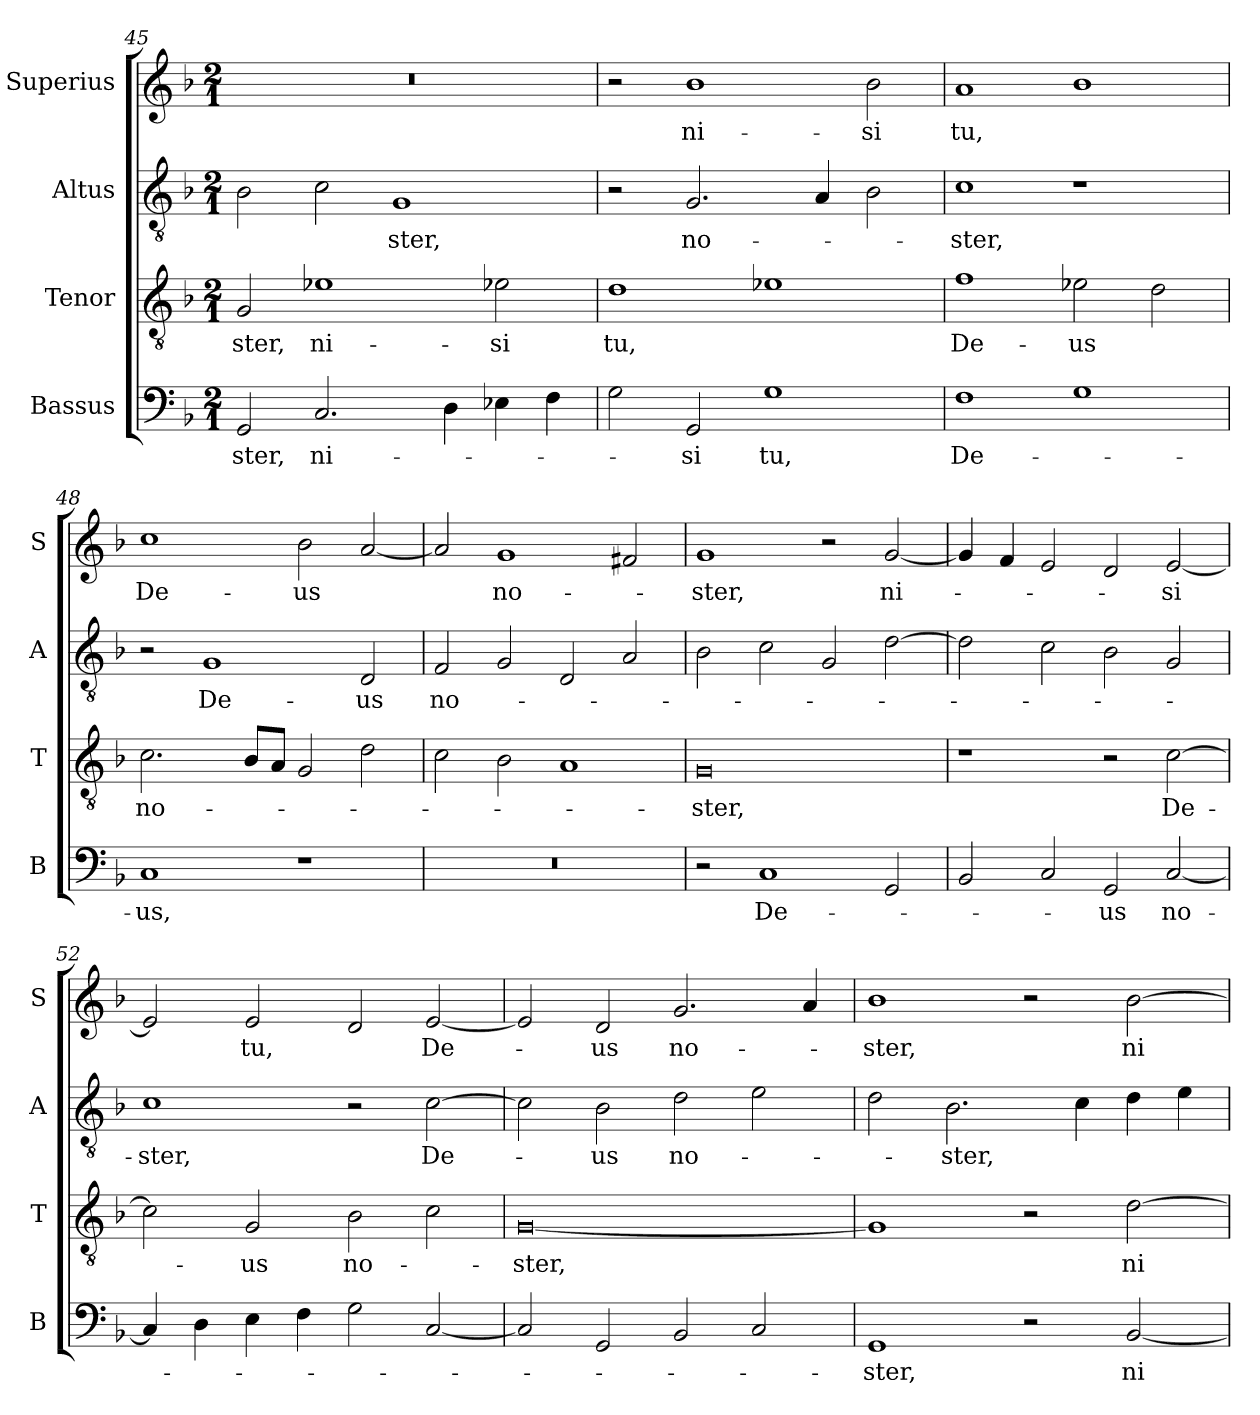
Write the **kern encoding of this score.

**kern	**text	**kern	**text	**kern	**text	**kern	**text
*part4	*part4	*part3	*part3	*part2	*part2	*part1	*part1
*staff4	*staff4	*staff3	*staff3	*staff2	*staff2	*staff1	*staff1
*I"Bassus	*	*I"Tenor	*	*I"Altus	*	*I"Superius	*
*I'B	*	*I'T	*	*I'A	*	*I'S	*
*clefF4	*	*clefGv2	*	*clefGv2	*	*clefG2	*
*k[b-]	*	*k[b-]	*	*k[b-]	*	*k[b-]	*
*F:	*	*F:	*	*F:	*	*F:	*
*M2/1	*	*M2/1	*	*M2/1	*	*M2/1	*
=45	=45	=45	=45	=45	=45	=45	=45
2GG	-ster,	2G	-ster,	2B-	.	0r	.
2.C	ni-	1e-X	ni-	2c	.	.	.
.	.	.	.	1G	-ster,	.	.
4D	.	.	.	.	.	.	.
4E-X	.	2e-X	-si	.	.	.	.
4F	.	.	.	.	.	.	.
=46	=46	=46	=46	=46	=46	=46	=46
2G	.	1d	tu,	2r	.	2r	.
2GG	-si	.	.	2.G	no-	1b-	ni-
1G	tu,	1e-X	.	.	.	.	.
.	.	.	.	4A	.	.	.
.	.	.	.	2B-	.	2b-	-si
=47	=47	=47	=47	=47	=47	=47	=47
1F	De-	1f	De-	1c	-ster,	1a	tu,
1G	.	2e-X	-us	1r	.	1b-	.
.	.	2d	.	.	.	.	.
=48	=48	=48	=48	=48	=48	=48	=48
1C	-us,	2.c	no-	2r	.	1cc	De-
.	.	.	.	1G	De-	.	.
.	.	8B-L	.	.	.	.	.
.	.	8AJ	.	.	.	.	.
1r	.	2G	.	.	.	2b-	-us
.	.	2d	.	2D	-us	[2a	.
=49	=49	=49	=49	=49	=49	=49	=49
0r	.	2c	.	2F	no-	2a]	.
.	.	2B-	.	2G	.	1g	no-
.	.	1A	.	2D	.	.	.
.	.	.	.	2A	.	2f#X	.
=50	=50	=50	=50	=50	=50	=50	=50
2r	.	0G	-ster,	2B-	.	1g	-ster,
1C	De-	.	.	2c	.	.	.
.	.	.	.	2G	.	2r	.
2GG	.	.	.	[2d	.	[2g	ni-
=51	=51	=51	=51	=51	=51	=51	=51
2BB-	.	1r	.	2d]	.	4g]	.
.	.	.	.	.	.	4f	.
2C	.	.	.	2c	.	2e	.
2GG	-us	2r	.	2B-	.	2d	.
[2C	no-	[2c	De-	2G	.	[2e	-si
=52	=52	=52	=52	=52	=52	=52	=52
4C]	.	2c]	.	1c	-ster,	2e]	.
4D	.	.	.	.	.	.	.
4E	.	2G	-us	.	.	2e	tu,
4F	.	.	.	.	.	.	.
2G	.	2B-	no-	2r	.	2d	.
[2C	.	2c	.	[2c	De-	[2e	De-
=53	=53	=53	=53	=53	=53	=53	=53
2C]	.	[0G	-ster,	2c]	.	2e]	.
2GG	.	.	.	2B-	-us	2d	-us
2BB-	.	.	.	2d	no-	2.g	no-
2C	.	.	.	2e	.	.	.
.	.	.	.	.	.	4a	.
=54	=54	=54	=54	=54	=54	=54	=54
1GG	-ster,	1G]	.	2d	.	1b-	-ster,
.	.	.	.	2.B-	-ster,	.	.
2r	.	2r	.	.	.	2r	.
.	.	.	.	4c	.	.	.
[2BB-	ni-	[2d	ni-	4d	.	[2b-	ni-
.	.	.	.	4e	.	.	.
=	=	=	=	=	=	=	=
*-	*-	*-	*-	*-	*-	*-	*-
